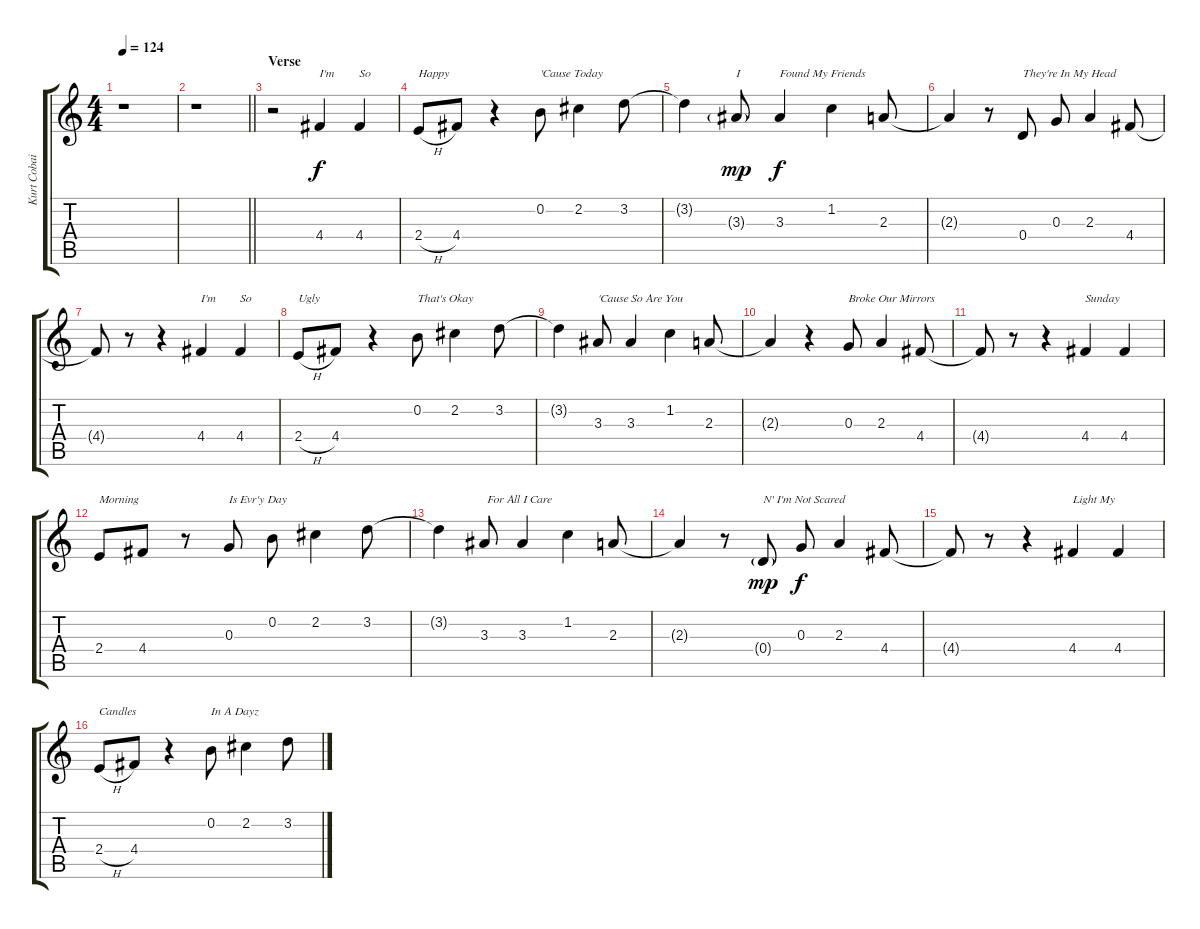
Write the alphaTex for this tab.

\track ("Kurt Cobain" "Kurt Cobai") {instrument electricguitarmuted}
\staff {score tabs}
\tuning (E4 B3 G3 D3 A2 E2) {hide}
\ts (4 4)
\tempo 124
\clef g2
\ks c
r.1{dy f} |
\barLineRight lightlight
r.1 |
\section ("" "Verse")
r.2 4.4.4{txt "I'm"} 4.4.4{txt "So"} |
2.4{h}.8{txt "Happy"} 4.4.8 r.4 0.2.8{txt "'Cause Today"} 2.2.4 3.2.8 |
3.2{t}.4 3.3{g}.8{txt "I" dy mp} 3.3.4{txt "Found My Friends" dy f} 1.2.4 2.3.8 |
2.3{t}.4 r.8 0.4.8{txt "They're In My Head"} 0.3.8 2.3.4 4.4.8 |
4.4{t}.8 r.8 r.4 4.4.4{txt "I'm"} 4.4.4{txt "So"} |
2.4{h}.8{txt "Ugly"} 4.4.8 r.4 0.2.8{txt "That's Okay"} 2.2.4 3.2.8 |
3.2{t}.4 3.3.8{txt "'Cause So Are You"} 3.3.4 1.2.4 2.3.8 |
2.3{t}.4 r.4 0.3.8{txt "Broke Our Mirrors"} 2.3.4 4.4.8 |
4.4{t}.8 r.8 r.4 4.4.4{txt "Sunday"} 4.4.4 |
2.4.8{txt "Morning"} 4.4.8 r.8 0.3.8{txt "Is Evr'y Day"} 0.2.8 2.2.4 3.2.8 |
3.2{t}.4 3.3.8{txt " For All I Care"} 3.3.4 1.2.4 2.3.8 |
2.3{t}.4 r.8 0.4{g}.8{txt "N' I'm Not Scared" dy mp} 0.3.8{dy f} 2.3.4 4.4.8 |
4.4{t}.8 r.8 r.4 4.4.4{txt "Light My"} 4.4.4 |
2.4{h}.8{txt "Candles"} 4.4.8 r.4 0.2.8{txt "In A Dayz"} 2.2.4 3.2.8
